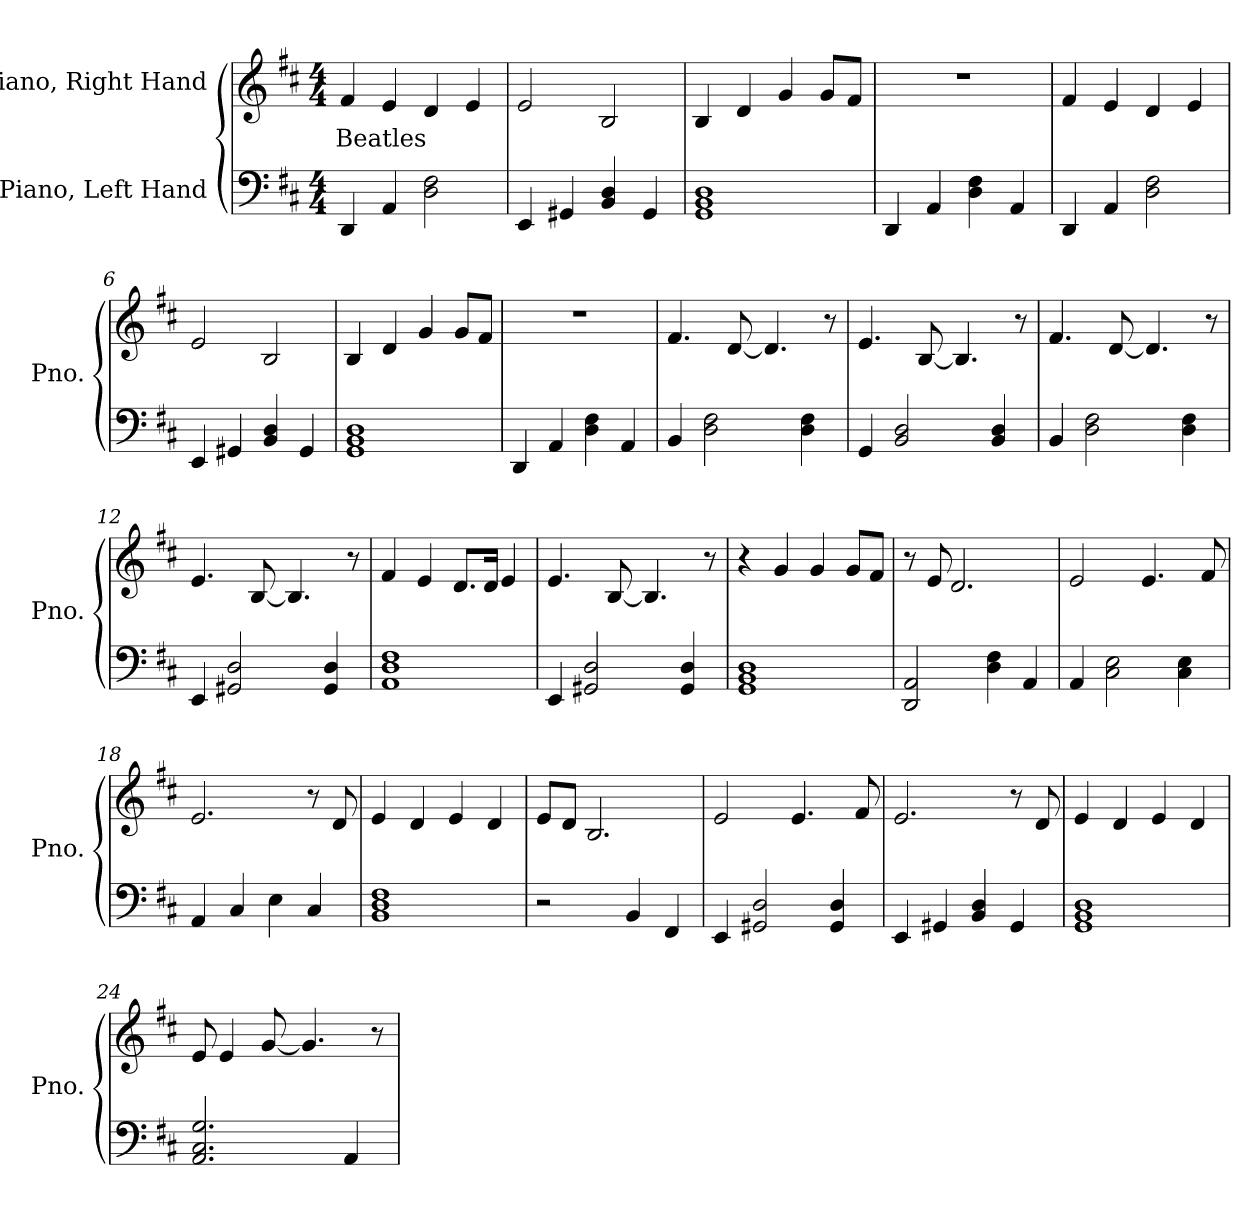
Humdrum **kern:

**kern	**kern	**text
*part2	*part1	*part1
*staff2	*staff1	*staff1
*I"Piano, Left Hand	*I"Piano, Right Hand	*
*I'Pno.	*I'Pno.	*
*clefF4	*clefG2	*
*k[f#c#]	*k[f#c#]	*
*M4/4	*M4/4	*
*MM110	*MM110	*
=1	=1	=1
!	!	!LO:LY:b
4DD/	4f#/	Beatles
4AA/	4e/	.
2D\ 2F#\	4d/	.
.	4e/	.
=2	=2	=2
4EE/	2e/	.
4GG#X/	.	.
4BB/ 4D/	2B/	.
4GG#/	.	.
=3	=3	=3
1GG 1BB 1D	4B/	.
.	4d/	.
.	4g/	.
.	8g/L	.
.	8f#/J	.
=4	=4	=4
4DD/	1r	.
4AA/	.	.
4D\ 4F#\	.	.
4AA/	.	.
=5	=5	=5
4DD/	4f#/	.
4AA/	4e/	.
2D\ 2F#\	4d/	.
.	4e/	.
=6	=6	=6
4EE/	2e/	.
4GG#X/	.	.
4BB/ 4D/	2B/	.
4GG#/	.	.
!!LO:LB:g=z
=7	=7	=7
1GG 1BB 1D	4B/	.
.	4d/	.
.	4g/	.
.	8g/L	.
.	8f#/J	.
=8	=8	=8
4DD/	1r	.
4AA/	.	.
4D\ 4F#\	.	.
4AA/	.	.
=9	=9	=9
4BB/	4.f#/	.
2D\ 2F#\	.	.
.	[8d/	.
.	4.d/]	.
4D\ 4F#\	.	.
.	8r	.
=10	=10	=10
4GG/	4.e/	.
2BB/ 2D/	.	.
.	[8B/	.
.	4.B/]	.
4BB/ 4D/	.	.
.	8r	.
=11	=11	=11
4BB/	4.f#/	.
2D\ 2F#\	.	.
.	[8d/	.
.	4.d/]	.
4D\ 4F#\	.	.
.	8r	.
=12	=12	=12
4EE/	4.e/	.
2GG#X/ 2D/	.	.
.	[8B/	.
.	4.B/]	.
4GG#/ 4D/	.	.
.	8r	.
!!LO:LB:g=z
=13	=13	=13
1AA 1D 1F#	4f#/	.
.	4e/	.
.	8.d/L	.
.	16d/Jk	.
.	4e/	.
=14	=14	=14
4EE/	4.e/	.
2GG#X/ 2D/	.	.
.	[8B/	.
.	4.B/]	.
4GG#/ 4D/	.	.
.	8r	.
=15	=15	=15
1GG 1BB 1D	4r	.
.	4g/	.
.	4g/	.
.	8g/L	.
.	8f#/J	.
=16	=16	=16
2DD/ 2AA/	8r	.
.	8e/	.
.	2.d/	.
4D\ 4F#\	.	.
4AA/	.	.
=17	=17	=17
4AA/	2e/	.
2C#\ 2E\	.	.
.	4.e/	.
4C#\ 4E\	.	.
.	8f#/	.
=18	=18	=18
4AA/	2.e/	.
4C#/	.	.
4E\	.	.
4C#/	8r	.
.	8d/	.
=19	=19	=19
1BB 1D 1F#	4e/	.
.	4d/	.
.	4e/	.
.	4d/	.
!!LO:LB:g=z
=20	=20	=20
2r	8e/L	.
.	8d/J	.
.	2.B/	.
4BB/	.	.
4FF#/	.	.
=21	=21	=21
4EE/	2e/	.
2GG#X/ 2D/	.	.
.	4.e/	.
4GG#/ 4D/	.	.
.	8f#/	.
=22	=22	=22
4EE/	2.e/	.
4GG#X/	.	.
4BB/ 4D/	.	.
4GG#/	8r	.
.	8d/	.
=23	=23	=23
1GG 1BB 1D	4e/	.
.	4d/	.
.	4e/	.
.	4d/	.
=24	=24	=24
2.AA/ 2.C#/ 2.G/	8e/	.
.	4e/	.
.	[8g/	.
.	4.g/]	.
4AA/	.	.
.	8r	.
=	=	=
*-	*-	*-
